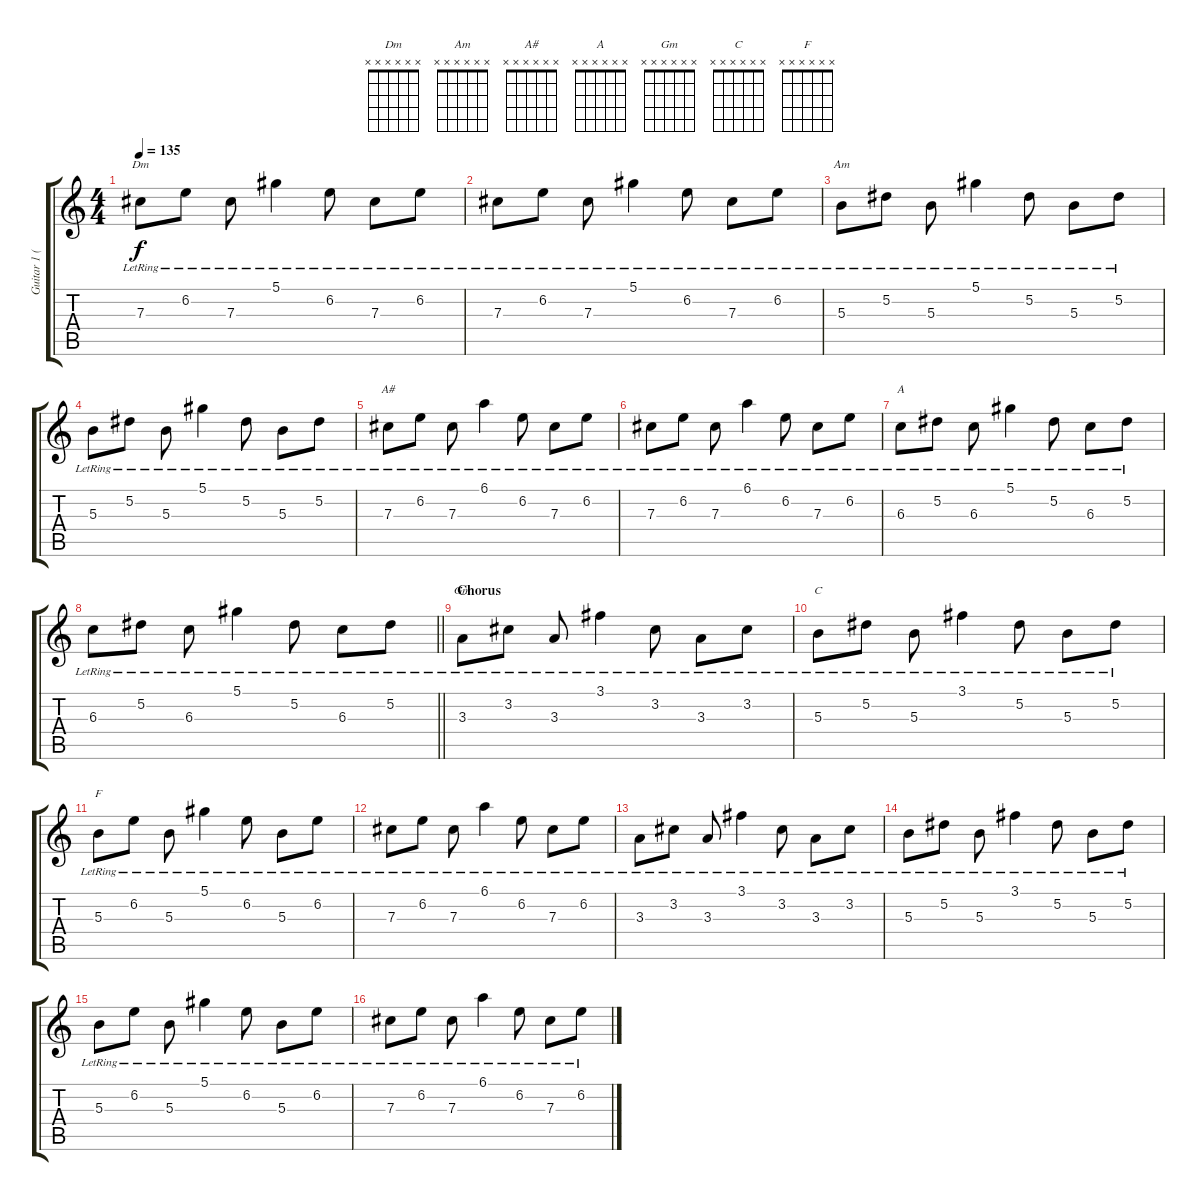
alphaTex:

\track ("Guitar 1 (Lead)" "Guitar 1 (") {instrument electricguitarclean}
\staff {score tabs}
\tuning (Eb4 Bb3 Gb3 Db3 Ab2 Eb2) {hide}
\chord ("Dm" x x x x x x)
\chord ("Am" x x x x x x)
\chord ("A#" x x x x x x)
\chord ("A" x x x x x x)
\chord ("Gm" x x x x x x)
\chord ("C" x x x x x x)
\chord ("F" x x x x x x)
\ts (4 4)
\tempo 135
\clef g2
\ks c
7.3{lr}.8{ch "Dm" dy f} 6.2{lr}.8 7.3{lr}.8 5.1{lr}.4 6.2{lr}.8 7.3{lr}.8 6.2{lr}.8 |
7.3{lr}.8 6.2{lr}.8 7.3{lr}.8 5.1{lr}.4 6.2{lr}.8 7.3{lr}.8 6.2{lr}.8 |
5.3{lr}.8{ch "Am"} 5.2{lr}.8 5.3{lr}.8 5.1{lr}.4 5.2{lr}.8 5.3{lr}.8 5.2{lr}.8 |
5.3{lr}.8 5.2{lr}.8 5.3{lr}.8 5.1{lr}.4 5.2{lr}.8 5.3{lr}.8 5.2{lr}.8 |
7.3{lr}.8{ch "A#"} 6.2{lr}.8 7.3{lr}.8 6.1{lr}.4 6.2{lr}.8 7.3{lr}.8 6.2{lr}.8 |
7.3{lr}.8 6.2{lr}.8 7.3{lr}.8 6.1{lr}.4 6.2{lr}.8 7.3{lr}.8 6.2{lr}.8 |
6.3{lr}.8{ch "A"} 5.2{lr}.8 6.3{lr}.8 5.1{lr}.4 5.2{lr}.8 6.3{lr}.8 5.2{lr}.8 |
\barLineRight lightlight
6.3{lr}.8 5.2{lr}.8 6.3{lr}.8 5.1{lr}.4 5.2{lr}.8 6.3{lr}.8 5.2{lr}.8 |
\section ("" "Chorus")
3.3{lr}.8{ch "Gm"} 3.2{lr}.8 3.3{lr}.8 3.1{lr}.4 3.2{lr}.8 3.3{lr}.8 3.2{lr}.8 |
5.3{lr}.8{ch "C"} 5.2{lr}.8 5.3{lr}.8 3.1{lr}.4 5.2{lr}.8 5.3{lr}.8 5.2{lr}.8 |
5.3{lr}.8{ch "F"} 6.2{lr}.8 5.3{lr}.8 5.1{lr}.4 6.2{lr}.8 5.3{lr}.8 6.2{lr}.8 |
7.3{lr}.8 6.2{lr}.8 7.3{lr}.8 6.1{lr}.4 6.2{lr}.8 7.3{lr}.8 6.2{lr}.8 |
3.3{lr}.8 3.2{lr}.8 3.3{lr}.8 3.1{lr}.4 3.2{lr}.8 3.3{lr}.8 3.2{lr}.8 |
5.3{lr}.8 5.2{lr}.8 5.3{lr}.8 3.1{lr}.4 5.2{lr}.8 5.3{lr}.8 5.2{lr}.8 |
5.3{lr}.8 6.2{lr}.8 5.3{lr}.8 5.1{lr}.4 6.2{lr}.8 5.3{lr}.8 6.2{lr}.8 |
7.3{lr}.8 6.2{lr}.8 7.3{lr}.8 6.1{lr}.4 6.2{lr}.8 7.3{lr}.8 6.2{lr}.8
